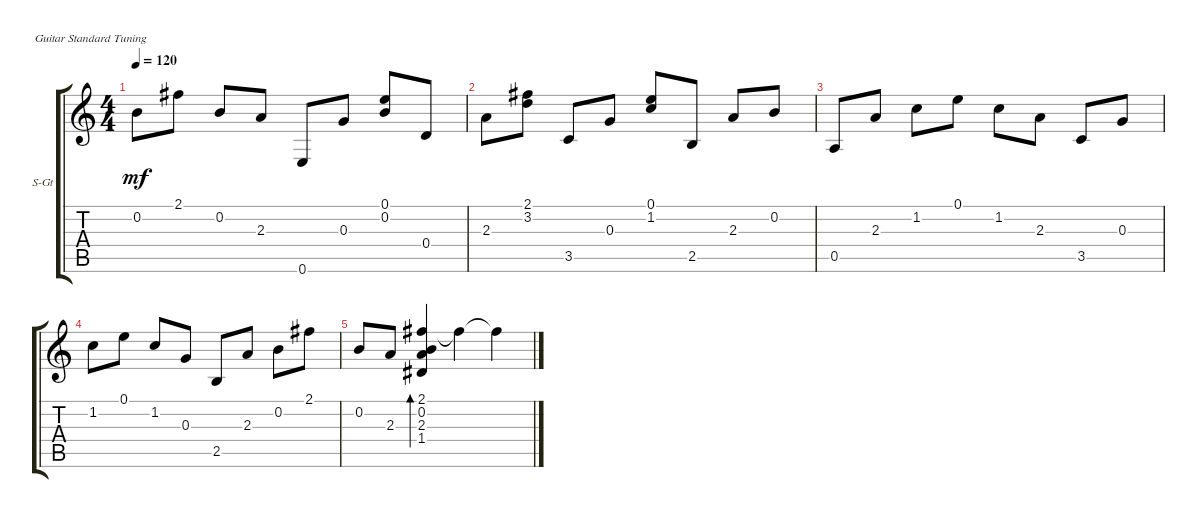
\defaultSystemsLayout 4
\bracketExtendMode groupsimilarinstruments
\firstSystemTrackNameOrientation horizontal
\otherSystemsTrackNameOrientation horizontal
\track ("Steel Guitar" "S-Gt") {instrument acousticguitarsteel}
\staff {score tabs}
\tuning (E4 B3 G3 D3 A2 E2)
\ts (4 4)
\tempo 120
\clef g2
\ks c
0.2.8{dy mf} 2.1.8 0.2.8 2.3.8 0.6.8 0.3.8 (0.2 0.1).8 0.4.8 |
2.3.8 (2.1 3.2).8 3.5.8 0.3.8 (0.1 1.2).8 2.5.8 2.3.8 0.2.8 |
0.5.8 2.3.8 1.2.8 0.1.8 1.2.8 2.3.8 3.5.8 0.3.8 |
1.2.8 0.1.8 1.2.8 0.3.8 2.5.8 2.3.8 0.2.8 2.1.8 |
0.2.8 2.3.8 (2.1 0.2 2.3 1.4).4{bd 120} 2.1{t}.4 2.1{t}.4
